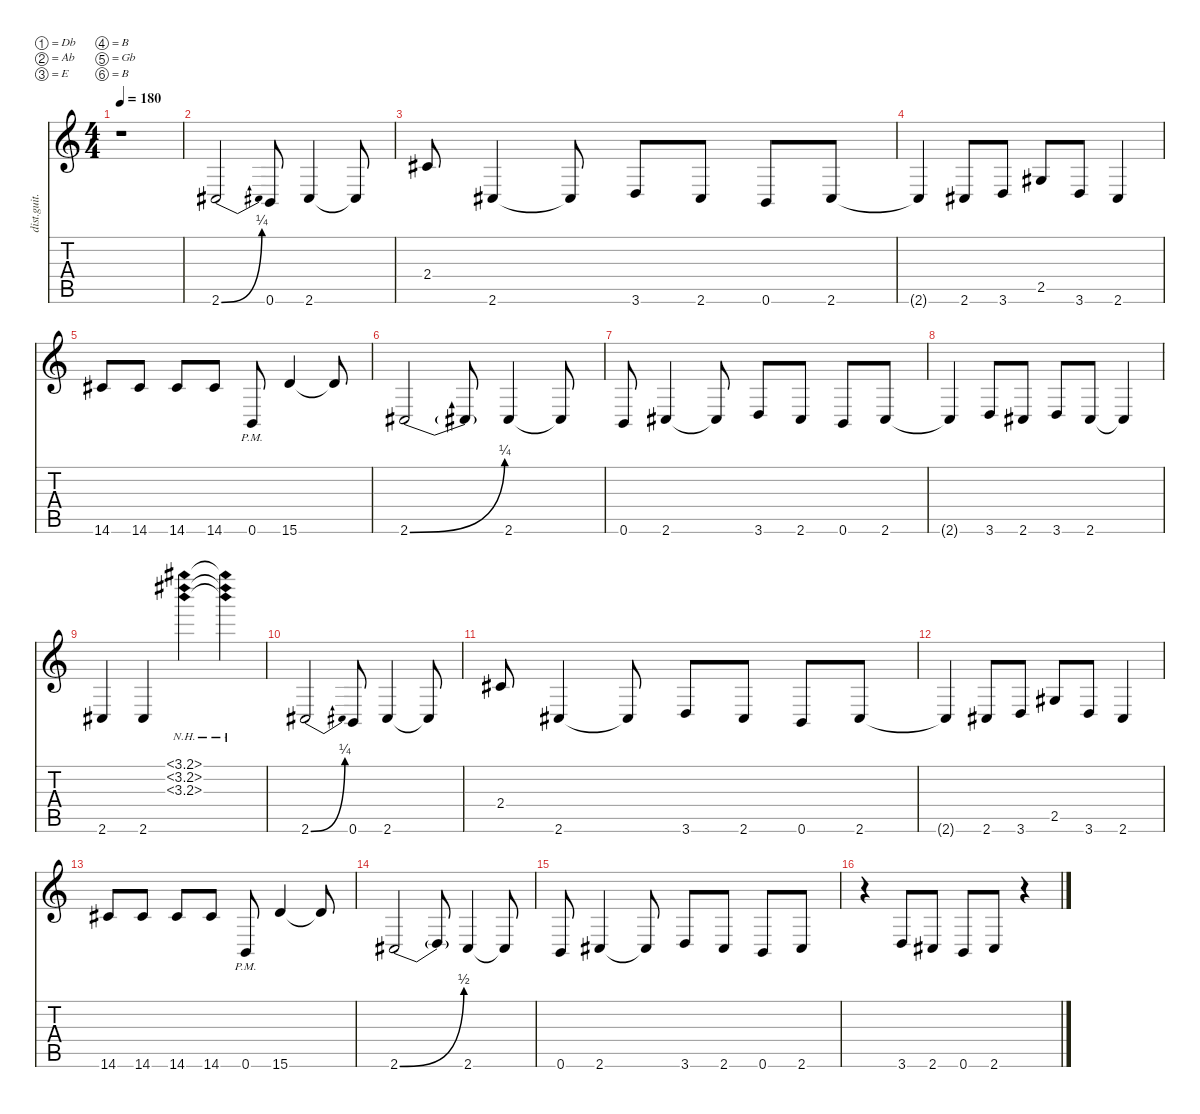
\defaultSystemsLayout 4
\hideDynamics
\bracketExtendMode nobrackets
\otherSystemsTrackNameOrientation horizontal
\track ("Distortion Guitar" "dist.guit.") {instrument distortionguitar}
\staff {score tabs}
\tuning (Db4 Ab3 E3 B2 Gb2 B1)
\ts (4 4)
\tempo 180
\clef g2
\ks c
r.1{dy mf beam Down} |
2.6{be (bend 0 0 13.799999999999999 1) acc #}.2{beam Up} 0.6.8{beam Up} 2.6{acc #}.4{beam Up} 2.6{t acc #}.8{beam Up} |
2.4{acc #}.8{beam Up} 2.6{acc #}.4{beam Up} 2.6{t acc #}.8{beam Up} 3.6.8{beam Up} 2.6{acc #}.8{beam Up} 0.6.8{beam Up} 2.6{acc #}.8{beam Up} |
2.6{t acc #}.4{beam Up} 2.6{acc #}.8{beam Up} 3.6.8{beam Up} 2.5{acc #}.8{beam Up} 3.6.8{beam Up} 2.6{acc #}.4{beam Up} |
14.6{acc #}.8{beam Up} 14.6{acc #}.8{beam Up} 14.6{acc #}.8{beam Up} 14.6{acc #}.8{beam Up} 0.6{pm}.8{beam Up} 15.6.4{beam Up} 15.6{t}.8{beam Up} |
2.6{be (bend 0 0 13.799999999999999 1) acc #}.2{beam Up} 2.6{t acc #}.8{beam Up} 2.6{acc #}.4{beam Up} 2.6{t acc #}.8{beam Up} |
0.6.8{beam Up} 2.6{acc #}.4{beam Up} 2.6{t acc #}.8{beam Up} 3.6.8{beam Up} 2.6{acc #}.8{beam Up} 0.6.8{beam Up} 2.6{acc #}.8{beam Up} |
2.6{t acc #}.4{beam Up} 3.6.8{beam Up} 2.6{acc #}.8{beam Up} 3.6.8{beam Up} 2.6{acc #}.8{beam Up} 2.6{t acc #}.4{beam Up} |
2.6{acc #}.4{beam Up} 2.6{acc #}.4{beam Up} (3.1{nh} 3.2{nh} 3.3{nh}).4{beam Down} (3.1{nh t} 3.2{nh t} 3.3{nh t}).4{beam Down} |
2.6{be (bend 0 0 13.799999999999999 1) acc #}.2{beam Up} 0.6.8{beam Up} 2.6{acc #}.4{beam Up} 2.6{t acc #}.8{beam Up} |
2.4{acc #}.8{beam Up} 2.6{acc #}.4{beam Up} 2.6{t acc #}.8{beam Up} 3.6.8{beam Up} 2.6{acc #}.8{beam Up} 0.6.8{beam Up} 2.6{acc #}.8{beam Up} |
2.6{t acc #}.4{beam Up} 2.6{acc #}.8{beam Up} 3.6.8{beam Up} 2.5{acc #}.8{beam Up} 3.6.8{beam Up} 2.6{acc #}.4{beam Up} |
14.6{acc #}.8{beam Up} 14.6{acc #}.8{beam Up} 14.6{acc #}.8{beam Up} 14.6{acc #}.8{beam Up} 0.6{pm}.8{beam Up} 15.6.4{beam Up} 15.6{t}.8{beam Up} |
2.6{be (bend 0 0 13.799999999999999 2) acc #}.2{beam Up} 2.6{t}.8{beam Up} 2.6{acc #}.4{beam Up} 2.6{t acc #}.8{beam Up} |
0.6.8{beam Up} 2.6{acc #}.4{beam Up} 2.6{t acc #}.8{beam Up} 3.6.8{beam Up} 2.6{acc #}.8{beam Up} 0.6.8{beam Up} 2.6{acc #}.8{beam Up} |
r.4{beam Down} 3.6.8{beam Up} 2.6{acc #}.8{beam Up} 0.6.8{beam Up} 2.6{acc #}.8{beam Up} r.4{beam Up}
